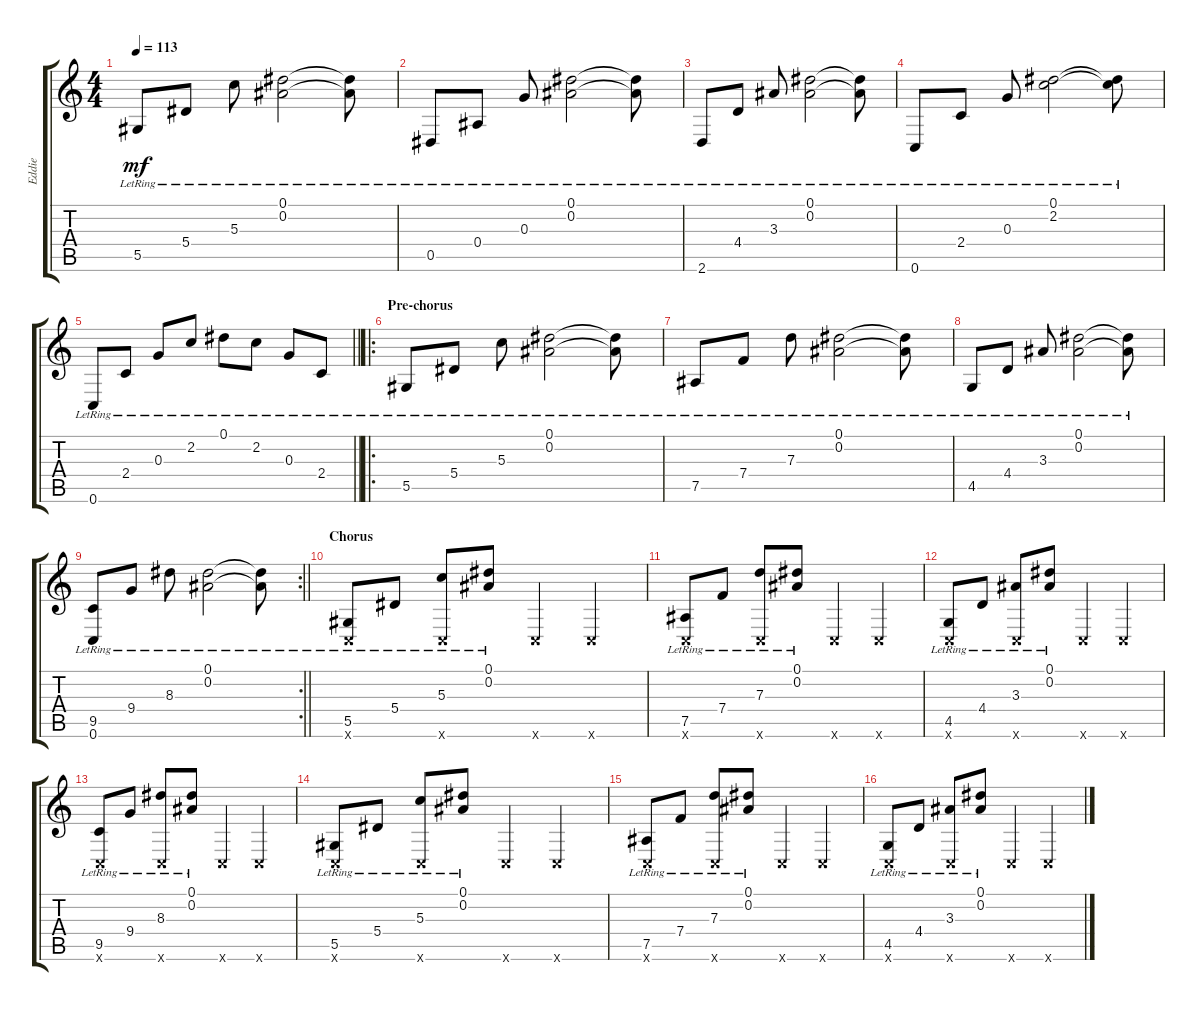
\track ("Eddie" "Eddie") {instrument acousticguitarsteel}
\staff {score tabs}
\tuning (Eb4 Bb3 G3 Bb2 Eb2 C2) {hide}
\ts (4 4)
\tempo 113
\clef g2
\ks c
5.5{lr}.8{dy mf} 5.4{lr}.8 5.3{lr}.8 (0.1{lr} 0.2{lr}).2 (0.1{lr t} 0.2{lr t}).8 |
0.5{lr}.8 0.4{lr}.8 0.3{lr}.8 (0.1{lr} 0.2{lr}).2 (0.1{lr t} 0.2{lr t}).8 |
2.6{lr}.8 4.4{lr}.8 3.3{lr}.8 (0.1{lr} 0.2{lr}).2 (0.1{lr t} 0.2{lr t}).8 |
0.6{lr}.8 2.4{lr}.8 0.3{lr}.8 (0.1{lr} 2.2{lr}).2 (0.1{lr t} 2.2{lr t}).8 |
\barLineRight lightlight
0.6{lr}.8 2.4{lr}.8 0.3{lr}.8 2.2{lr}.8 0.1{lr}.8 2.2{lr}.8 0.3{lr}.8 2.4{lr}.8 |
\ro
\section ("" "Pre-chorus")
5.5{lr}.8 5.4{lr}.8 5.3{lr}.8 (0.1{lr} 0.2{lr}).2 (0.1{lr t} 0.2{lr t}).8 |
7.5{lr}.8 7.4{lr}.8 7.3{lr}.8 (0.1{lr} 0.2{lr}).2 (0.1{lr t} 0.2{lr t}).8 |
4.5{lr}.8 4.4{lr}.8 3.3{lr}.8 (0.1{lr} 0.2{lr}).2 (0.1{lr t} 0.2{lr t}).8 |
\rc 2
\barLineRight lightlight
(9.5{lr} 0.6).8 9.4{lr}.8 8.3{lr}.8 (0.1{lr} 0.2{lr}).2 (0.1{lr t} 0.2{lr t}).8 |
\section ("" "Chorus")
(5.5{lr} 0.6{x}).8 5.4{lr}.8 (5.3{lr} 0.6{x}).8 (0.1{lr} 0.2{lr}).8 0.6{x}.4 0.6{x}.4 |
(7.5{lr} 0.6{x}).8 7.4{lr}.8 (7.3{lr} 0.6{x}).8 (0.1{lr} 0.2{lr}).8 0.6{x}.4 0.6{x}.4 |
(4.5{lr} 0.6{x}).8 4.4{lr}.8 (3.3{lr} 0.6{x}).8 (0.1{lr} 0.2{lr}).8 0.6{x}.4 0.6{x}.4 |
(9.5{lr} 0.6{x}).8 9.4{lr}.8 (8.3{lr} 0.6{x}).8 (0.1{lr} 0.2{lr}).8 0.6{x}.4 0.6{x}.4 |
(5.5{lr} 0.6{x}).8 5.4{lr}.8 (5.3{lr} 0.6{x}).8 (0.1{lr} 0.2{lr}).8 0.6{x}.4 0.6{x}.4 |
(7.5{lr} 0.6{x}).8 7.4{lr}.8 (7.3{lr} 0.6{x}).8 (0.1{lr} 0.2{lr}).8 0.6{x}.4 0.6{x}.4 |
(4.5{lr} 0.6{x}).8 4.4{lr}.8 (3.3{lr} 0.6{x}).8 (0.1{lr} 0.2{lr}).8 0.6{x}.4 0.6{x}.4
